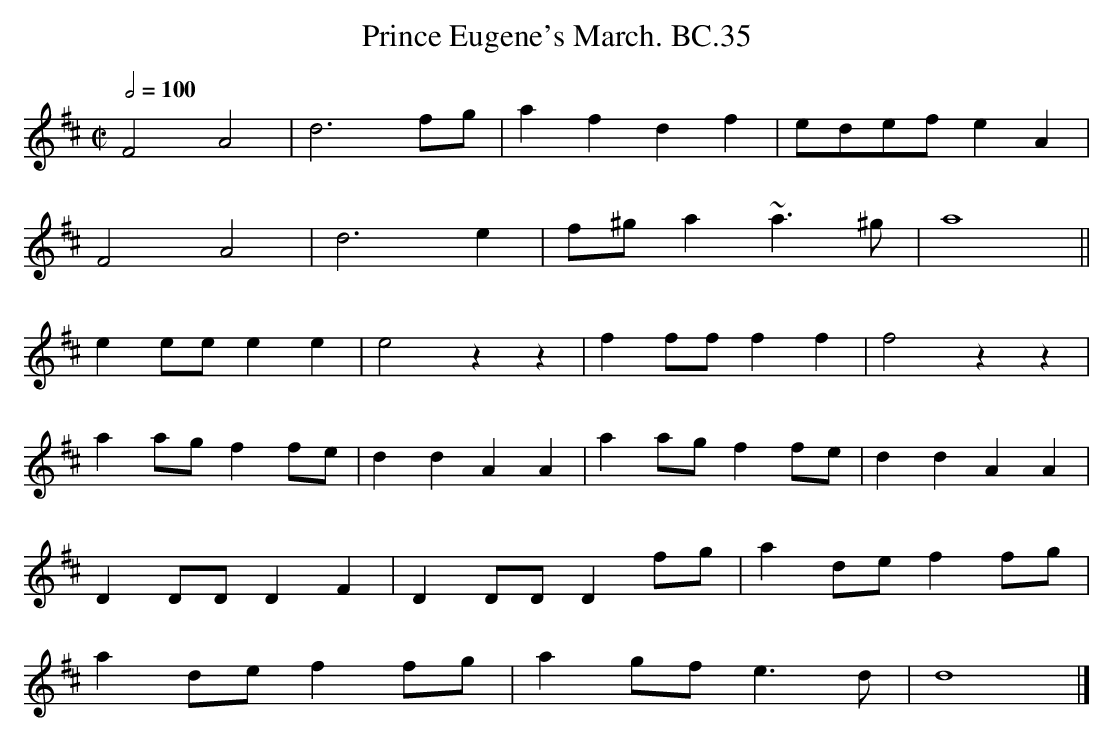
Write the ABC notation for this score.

X:1
T:Prince Eugene's March. BC.35
M:C|
L:1/4
Q:1/2=100
K:D
F2 A2|d3 f/g/|a f d f|e/d/e/f/ e A|
F2 A2|d3 e|f/^g/ a ~ a>^g|a4||
e e/e/ e e|e2 z z|f f/f/ f f|f2 z z|
a a/g/ f f/e/|d d A A|aa/g/ f f/e/|d d A A|
D D/D/ D F|D D/D/ D f/g/|a d/e/ f f/g/|
a d/e/ f f/g/|a g/f/ e>d|d4|]
